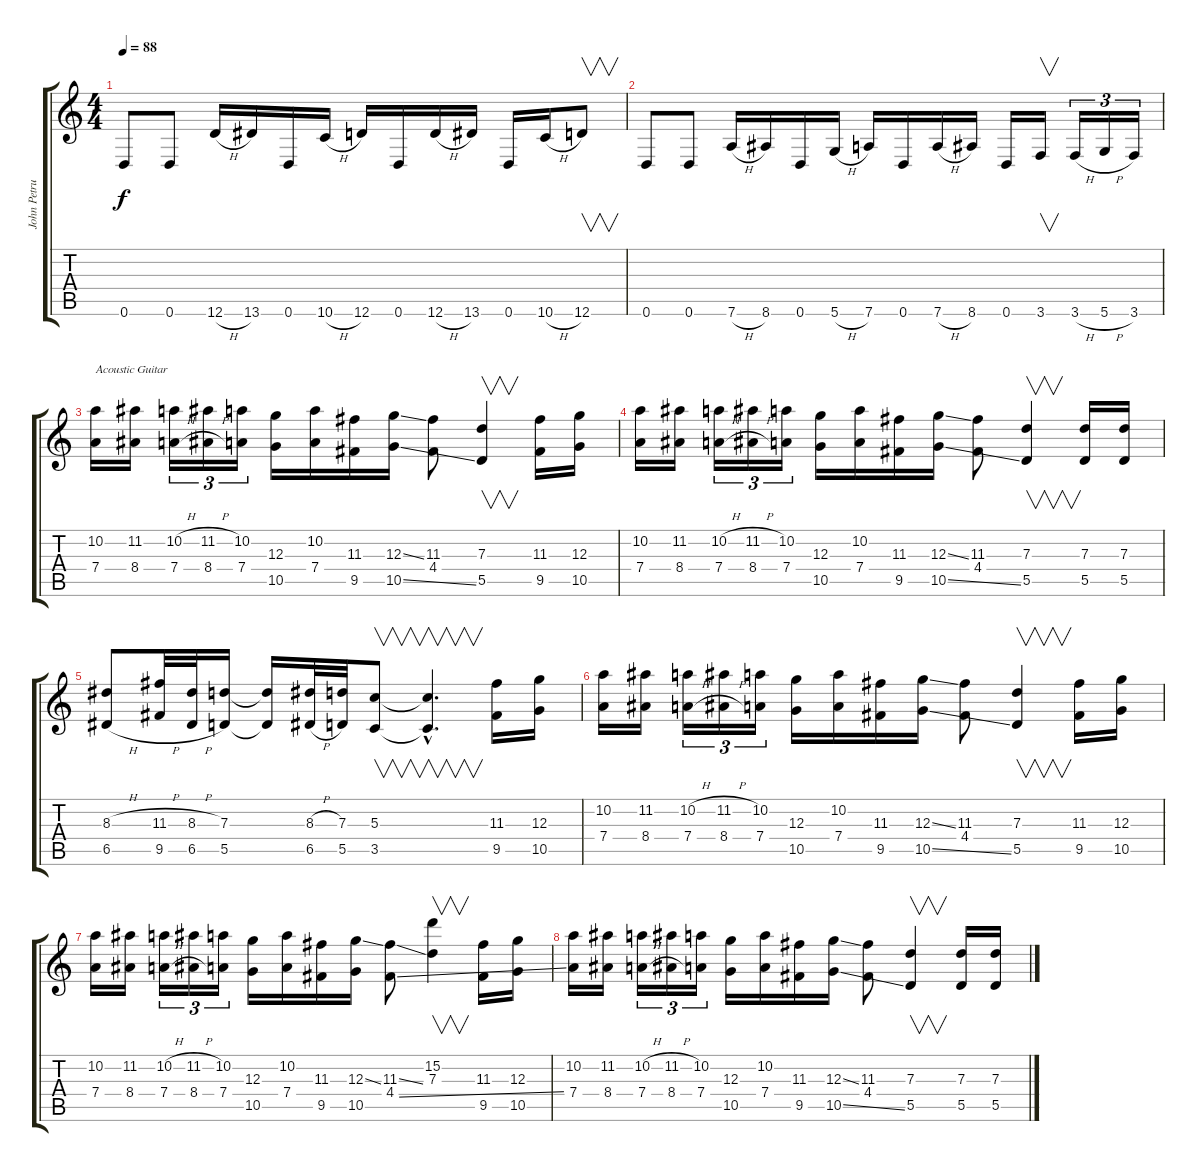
\track ("John Petrucci - 6 Strings Guitar Dropped" "John Petru") {instrument acousticguitarsteel}
\staff {score tabs}
\tuning (E4 B3 G3 D3 A2 D2) {hide}
\ts (4 4)
\tempo 88
\clef g2
\ks c
0.6.8{dy f} 0.6.8 12.6{h}.16 13.6.16 0.6.16 10.6{h}.16 12.6.16 0.6.16 12.6{h}.16 13.6.16 0.6.16 10.6{h}.16 12.6.8{v} |
0.6.8 0.6.8 7.6{h}.16 8.6.16 0.6.16 5.6{h}.16 7.6.16 0.6.16 7.6{h}.16 8.6.16 0.6.16 3.6.16{v} 3.6{h}.16{tu (3 2)} 5.6{h}.16{tu (3 2)} 3.6.16{tu (3 2)} |
(10.2 7.4).16{txt "Acoustic Guitar" instrument acousticguitarsteel} (11.2 8.4).16 (10.2{h} 7.4{h}).16{tu (3 2)} (11.2{h} 8.4{h}).16{tu (3 2)} (10.2 7.4).16{tu (3 2)} (12.3 10.5).16 (10.2 7.4).16 (11.3 9.5).16 (12.3{ss} 10.5{ss}).16 (11.3 4.4).8 (7.3 5.5).4{v} (11.3 9.5).16 (12.3 10.5).16 |
(10.2 7.4).16 (11.2 8.4).16 (10.2{h} 7.4{h}).16{tu (3 2)} (11.2{h} 8.4{h}).16{tu (3 2)} (10.2 7.4).16{tu (3 2)} (12.3 10.5).16 (10.2 7.4).16 (11.3 9.5).16 (12.3{ss} 10.5{ss}).16 (11.3 4.4).8 (7.3 5.5).4{v} (7.3 5.5).16 (7.3 5.5).16 |
(8.3{h} 6.5{h}).8 (11.3{h} 9.5{h}).32 (8.3{h} 6.5{h}).32 (7.3 5.5).16 (7.3{t} 5.5{t}).16 (8.3{h} 6.5{h}).32 (7.3 5.5).32 (5.3 3.5).8{v} (5.3{hac t} 3.5{hac t}).4{v d} (11.3 9.5).16 (12.3 10.5).16 |
(10.2 7.4).16 (11.2 8.4).16 (10.2{h} 7.4{h}).16{tu (3 2)} (11.2{h} 8.4{h}).16{tu (3 2)} (10.2 7.4).16{tu (3 2)} (12.3 10.5).16 (10.2 7.4).16 (11.3 9.5).16 (12.3{ss} 10.5{ss}).16 (11.3 4.4).8 (7.3 5.5).4{v} (11.3 9.5).16 (12.3 10.5).16 |
(10.2 7.4).16 (11.2 8.4).16 (10.2{h} 7.4{h}).16{tu (3 2)} (11.2{h} 8.4{h}).16{tu (3 2)} (10.2 7.4).16{tu (3 2)} (12.3 10.5).16 (10.2 7.4).16 (11.3 9.5).16 (12.3{ss} 10.5).16 (11.3{ss} 4.4{ss}).8 (15.2 7.3).4{v} (11.3 9.5).16 (12.3 10.5).16 |
(10.2 7.4).16 (11.2 8.4).16 (10.2{h} 7.4{h}).16{tu (3 2)} (11.2{h} 8.4{h}).16{tu (3 2)} (10.2 7.4).16{tu (3 2)} (12.3 10.5).16 (10.2 7.4).16 (11.3 9.5).16 (12.3{ss} 10.5{ss}).16 (11.3 4.4).8 (7.3 5.5).4{v} (7.3 5.5).16 (7.3 5.5).16
